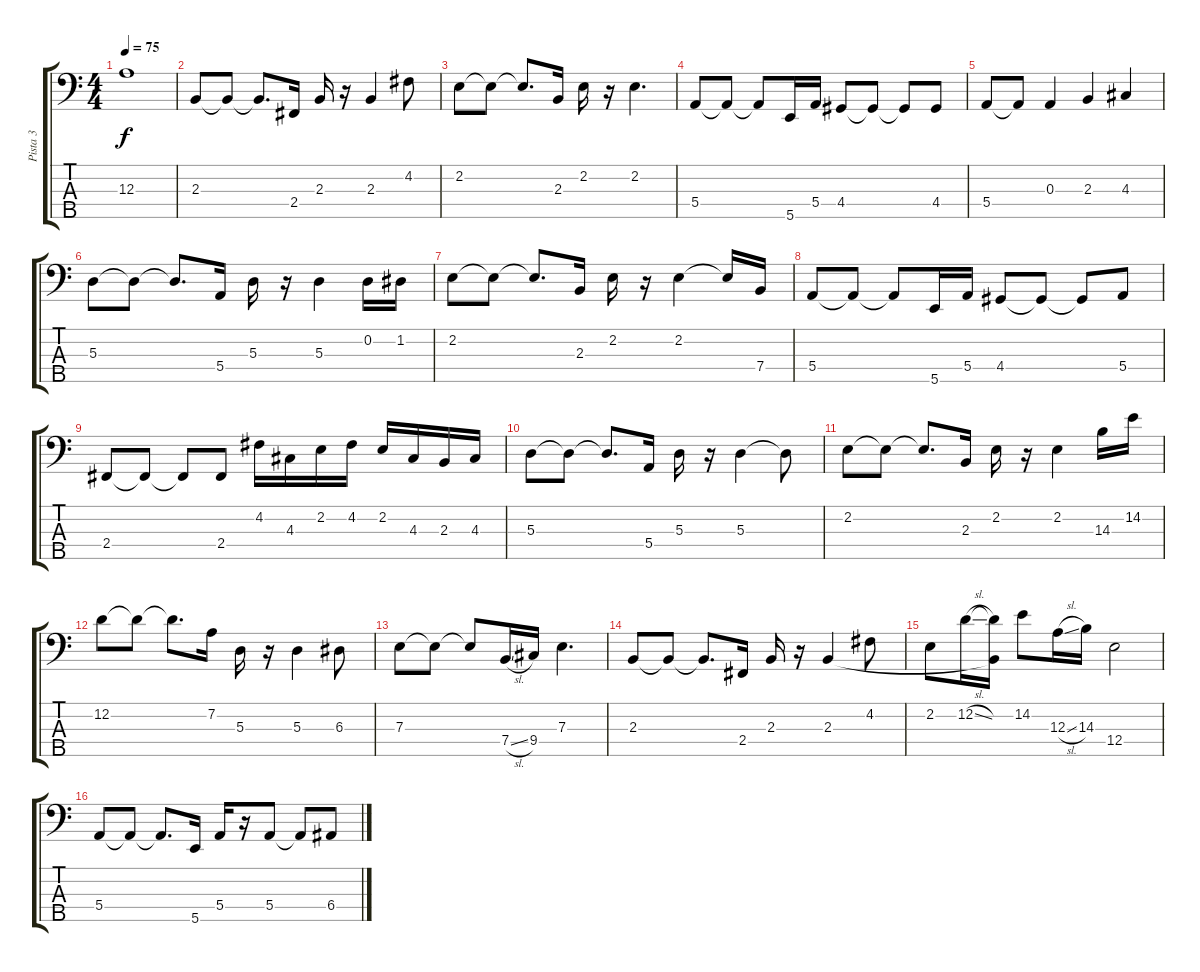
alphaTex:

\track ("Pista 3" "Pista 3") {instrument electricbassfinger}
\staff {score tabs}
\tuning (G2 D2 A1 E1 B0) {hide}
\ts (4 4)
\tempo 75
\clef f4
\ks c
12.3.1{dy f} |
2.3.8 2.3{t}.8 2.3{t}.8{d} 2.4.16 2.3.16 r.16 2.3.4 4.2.8 |
2.2.8 2.2{t}.8 2.2{t}.8{d} 2.3.16 2.2.16 r.16 2.2.4{d} |
5.4.8 5.4{t}.8 5.4{t}.8 5.5.16 5.4.16 4.4.8 4.4{t}.8 4.4{t}.8 4.4.8 |
5.4.8 5.4{t}.8 0.3.4 2.3.4 4.3.4 |
5.3.8 5.3{t}.8 5.3{t}.8{d} 5.4.16 5.3.16 r.16 5.3.4 0.2.16 1.2.16 |
2.2.8 2.2{t}.8 2.2{t}.8{d} 2.3.16 2.2.16 r.16 2.2.4 2.2{t}.16 7.4.16 |
5.4.8 5.4{t}.8 5.4{t}.8 5.5.16 5.4.16 4.4.8 4.4{t}.8 4.4{t}.8 5.4.8 |
2.4.8 2.4{t}.8 2.4{t}.8 2.4.8 4.2.16 4.3.16 2.2.16 4.2.16 2.2.16 4.3.16 2.3.16 4.3.16 |
5.3.8 5.3{t}.8 5.3{t}.8{d} 5.4.16 5.3.16 r.16 5.3.4 5.3{t}.8 |
2.2.8 2.2{t}.8 2.2{t}.8{d} 2.3.16 2.2.16 r.16 2.2.4 14.3.16 14.2.16 |
12.2.8 12.2{t}.8 12.2{t}.8{d} 7.2.16 5.3.16 r.16 5.3.4 6.3.8 |
7.3.8 7.3{t}.8 7.3{t}.8 7.4{sl}.16 9.4.16 7.3.4{d} |
2.3.8 2.3{t}.8 2.3{t}.8{d} 2.4.16 2.3.16 r.16 2.3.4 4.2.8 |
2.2.8 12.2{sl}.16 (12.2{t} 2.3{t}).16 14.2.8 12.3{sl}.16 14.3.16 12.4.2 |
5.4.8 5.4{t}.8 5.4{t}.8{d} 5.5.16 5.4.16 r.16 5.4.8 5.4{t}.8 6.4.8
